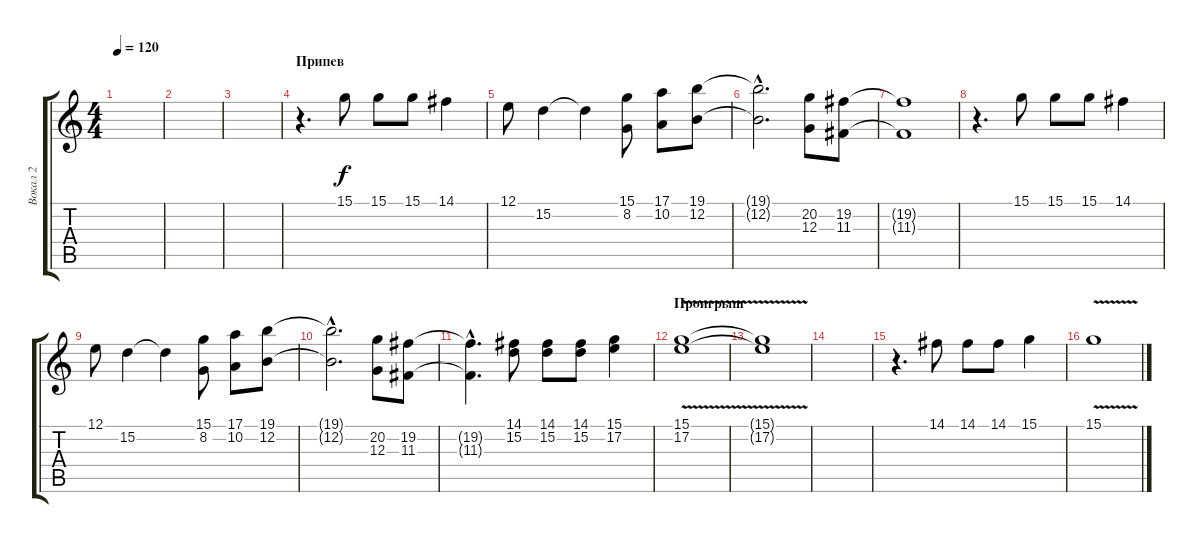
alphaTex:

\track ("Вокал 2" "Вокал 2") {instrument tenorsax}
\staff {score tabs}
\tuning (E4 B3 G3 D3 A2 E2) {hide}
\ts (4 4)
\tempo 120
\clef g2
\ks c
|
|
|
\section ("" "Припев")
r.4{d} 15.1.8 15.1.8 15.1.8 14.1.4 |
12.1.8 15.2.4 15.2{t}.4 (15.1 8.2).8 (17.1 10.2).8 (19.1 12.2).8 |
(19.1{hac t} 12.2{hac t}).2{d} (20.2 12.3).8 (19.2 11.3).8 |
(19.2{t} 11.3{t}).1 |
r.4{d} 15.1.8 15.1.8 15.1.8 14.1.4 |
12.1.8 15.2.4 15.2{t}.4 (15.1 8.2).8 (17.1 10.2).8 (19.1 12.2).8 |
(19.1{hac t} 12.2{hac t}).2{d} (20.2 12.3).8 (19.2 11.3).8 |
(19.2{hac t} 11.3{hac t}).4{d} (14.1 15.2).8 (14.1 15.2).8 (14.1 15.2).8 (15.1 17.2).4 |
\section ("" "Проигрыш")
(15.1{v} 17.2).1 |
(15.1{t} 17.2{t}).1 |
|
r.4{d} 14.1.8 14.1.8 14.1.8 15.1.4 |
15.1{v}.1
